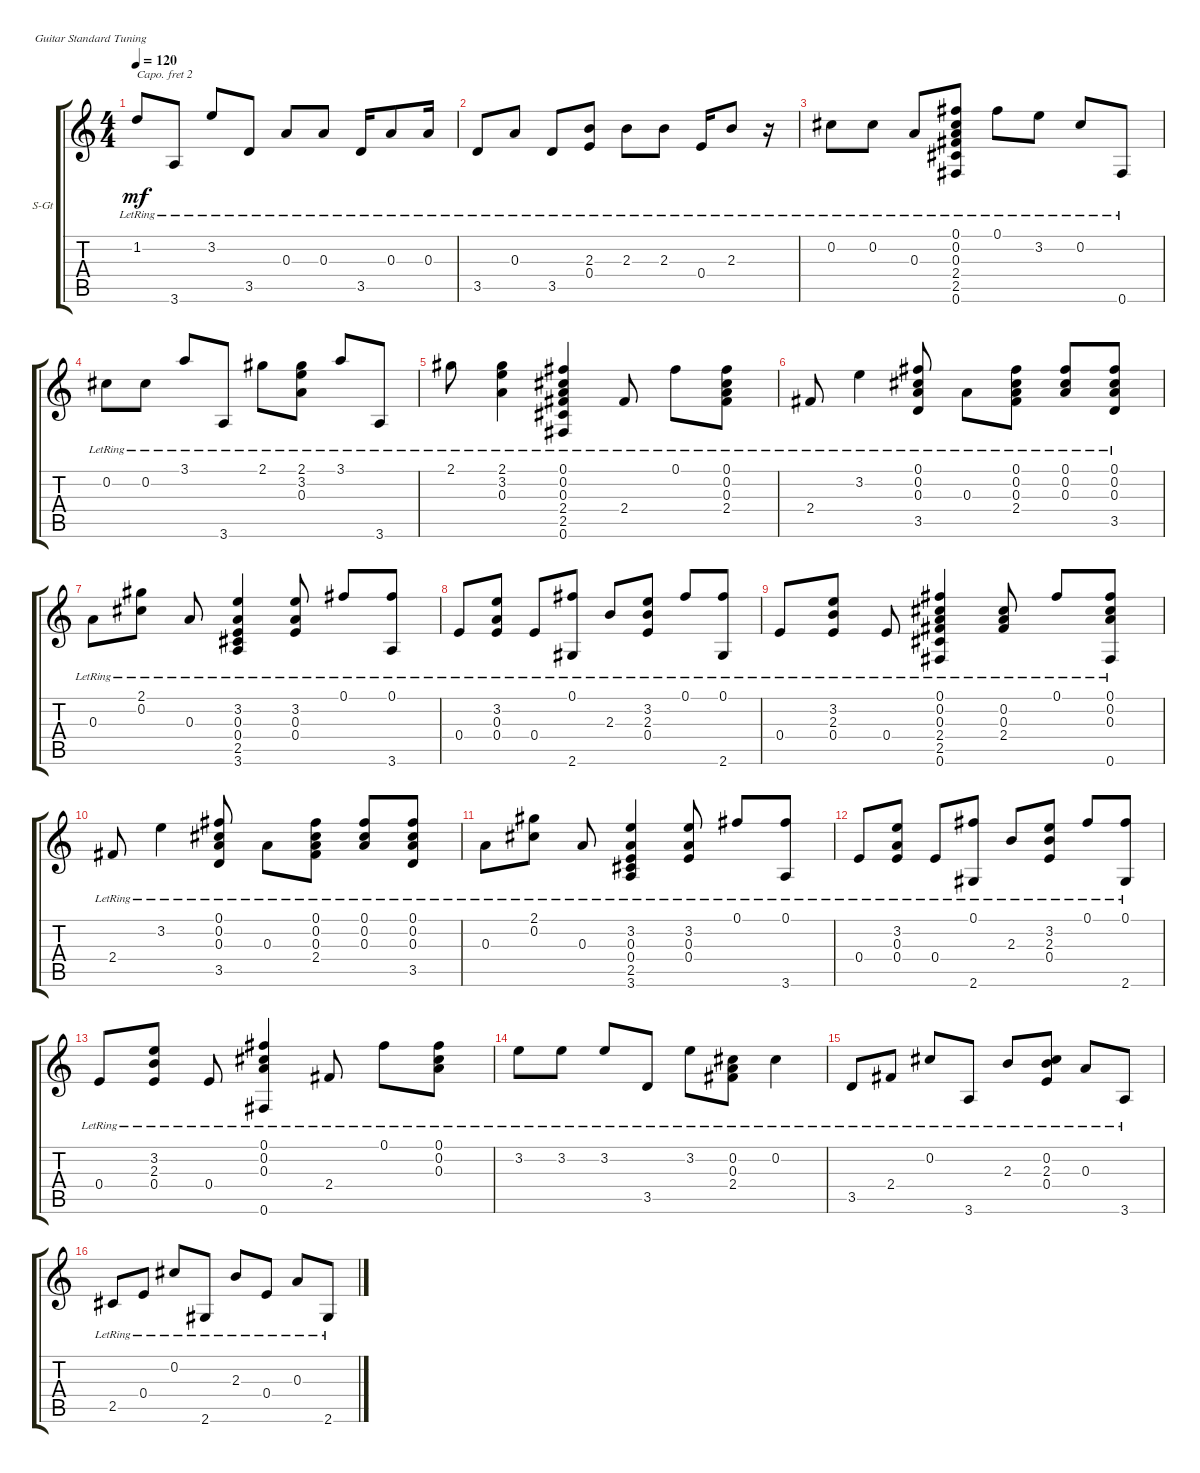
\defaultSystemsLayout 4
\bracketExtendMode groupsimilarinstruments
\firstSystemTrackNameOrientation horizontal
\otherSystemsTrackNameOrientation horizontal
\track ("Steel Guitar" "S-Gt") {instrument acousticguitarsteel}
\staff {score tabs}
\capo 2
\tuning (E4 B3 G3 D3 A2 E2)
\ts (4 4)
\tempo 120
\clef g2
\ks c
1.2{lr}.8{dy mf} 3.6{lr}.8 3.2{lr}.8 3.5{lr}.8 0.3{lr}.8 0.3{lr}.8 3.5{lr}.16 0.3{lr}.8 0.3{lr}.16 |
3.5{lr}.8 0.3{lr}.8 3.5{lr}.8 (0.4{lr} 2.3{lr}).8 2.3{lr}.8 2.3{lr}.8 0.4{lr}.16 2.3{lr}.8 r.16 |
0.2{lr}.8 0.2{lr}.8 0.3{lr}.8 (0.1{lr} 0.6{lr} 0.2{lr} 0.3{lr} 2.5{lr} 2.4{lr}).8 0.1{lr}.8 3.2{lr}.8 0.2{lr}.8 0.6{lr}.8 |
0.2{lr}.8 0.2{lr}.8 3.1{lr}.8 3.6{lr}.8 2.1{lr}.8 (2.1{lr} 3.2{lr} 0.3{lr}).8 3.1{lr}.8 3.6{lr}.8 |
2.1{lr}.8 (2.1{lr} 3.2{lr} 0.3{lr}).4 (2.5{lr} 2.4{lr} 0.3{lr} 0.2{lr} 0.1{lr} 0.6{lr}).4 2.4{lr}.8 0.1{lr}.8 (0.1{lr} 2.4{lr} 0.3{lr} 0.2{lr}).8 |
2.4{lr}.8 3.2{lr}.4 (3.5{lr} 0.1{lr} 0.2{lr} 0.3{lr}).8 0.3{lr}.8 (2.4{lr} 0.3{lr} 0.2{lr} 0.1{lr}).8 (0.1{lr} 0.2{lr} 0.3{lr}).8 (3.5{lr} 0.3{lr} 0.1{lr} 0.2{lr}).8 |
0.3{lr}.8 (2.1{lr} 0.2{lr}).8 0.3{lr}.8 (3.6{lr} 2.5{lr} 0.4{lr} 0.3{lr} 3.2{lr}).4 (0.4{lr} 0.3{lr} 3.2{lr}).8 0.1{lr}.8 (0.1{lr} 3.6{lr}).8 |
0.4{lr}.8 (0.4{lr} 0.3{lr} 3.2{lr}).8 0.4{lr}.8 (2.6{lr} 0.1{lr}).8 2.3{lr}.8 (0.4{lr} 2.3{lr} 3.2{lr}).8 0.1{lr}.8 (0.1{lr} 2.6{lr}).8 |
0.4{lr}.8 (0.4{lr} 2.3{lr} 3.2{lr}).8 0.4{lr}.8 (2.5{lr} 2.4{lr} 0.3{lr} 0.2{lr} 0.1{lr} 0.6{lr}).4 (2.4{lr} 0.3{lr} 0.2{lr}).8 0.1{lr}.8 (0.1{lr} 0.3{lr} 0.2{lr} 0.6{lr}).8 |
2.4{lr}.8 3.2{lr}.4 (3.5{lr} 0.1{lr} 0.2{lr} 0.3{lr}).8 0.3{lr}.8 (2.4{lr} 0.3{lr} 0.2{lr} 0.1{lr}).8 (0.1{lr} 0.2{lr} 0.3{lr}).8 (3.5{lr} 0.3{lr} 0.1{lr} 0.2{lr}).8 |
0.3{lr}.8 (2.1{lr} 0.2{lr}).8 0.3{lr}.8 (3.6{lr} 2.5{lr} 0.4{lr} 0.3{lr} 3.2{lr}).4 (0.4{lr} 0.3{lr} 3.2{lr}).8 0.1{lr}.8 (0.1{lr} 3.6{lr}).8 |
0.4{lr}.8 (0.4{lr} 0.3{lr} 3.2{lr}).8 0.4{lr}.8 (2.6{lr} 0.1{lr}).8 2.3{lr}.8 (0.4{lr} 2.3{lr} 3.2{lr}).8 0.1{lr}.8 (0.1{lr} 2.6{lr}).8 |
0.4{lr}.8 (0.4{lr} 2.3{lr} 3.2{lr}).8 0.4{lr}.8 (0.1{lr} 0.2{lr} 0.3{lr} 0.6{lr}).4 2.4{lr}.8 0.1{lr}.8 (0.1{lr} 0.3{lr} 0.2{lr}).8 |
3.2{lr}.8 3.2{lr}.8 3.2{lr}.8 3.5{lr}.8 3.2{lr}.8 (0.2{lr} 0.3{lr} 2.4{lr}).8 0.2{lr}.4 |
3.5{lr}.8 2.4{lr}.8 0.2{lr}.8 3.6{lr}.8 2.3{lr}.8 (0.4{lr} 2.3{lr} 0.2{lr}).8 0.3{lr}.8 3.6{lr}.8 |
2.5{lr}.8 0.4{lr}.8 0.2{lr}.8 2.6{lr}.8 2.3{lr}.8 0.4{lr}.8 0.3{lr}.8 2.6{lr}.8
